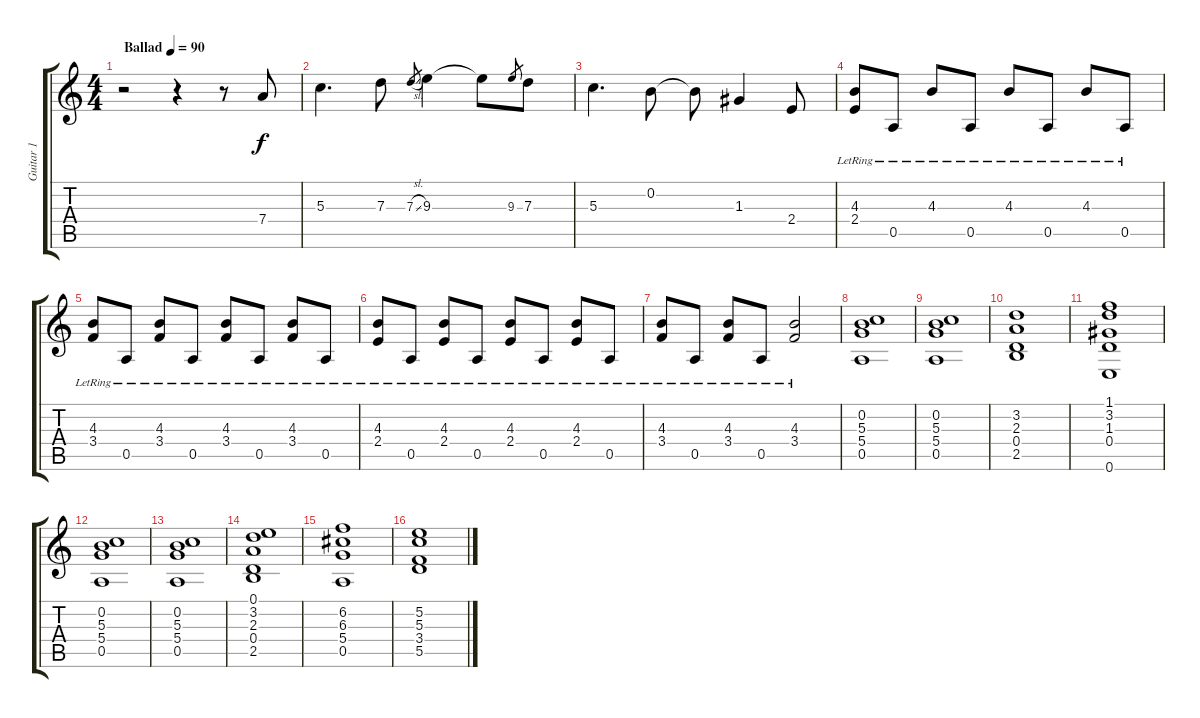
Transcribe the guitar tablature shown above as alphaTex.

\track ("Guitar 1" "Guitar 1") {instrument acousticguitarnylon}
\staff {score tabs}
\tuning (E4 B3 G3 D3 A2 E2) {hide}
\ts (4 4)
\tempo (90 "Ballad")
\clef g2
\ks c
r.2{dy f instrument acousticguitarnylon} r.4 r.8 7.4.8 |
5.3.4{d} 7.3.8 7.3{sl}.8{gr} 9.3.4 9.3{t}.8 9.3.8{gr} 7.3.8 |
5.3.4{d} 0.2.8 0.2{t}.8 1.3.4 2.4.8 |
(4.3{lr} 2.4{lr}).8 0.5{lr}.8 4.3{lr}.8 0.5{lr}.8 4.3{lr}.8 0.5{lr}.8 4.3{lr}.8 0.5{lr}.8 |
(4.3{lr} 3.4{lr}).8 0.5{lr}.8 (4.3{lr} 3.4{lr}).8 0.5{lr}.8 (4.3{lr} 3.4{lr}).8 0.5{lr}.8 (4.3{lr} 3.4{lr}).8 0.5{lr}.8 |
(4.3{lr} 2.4{lr}).8 0.5{lr}.8 (4.3{lr} 2.4{lr}).8 0.5{lr}.8 (4.3{lr} 2.4{lr}).8 0.5{lr}.8 (4.3{lr} 2.4{lr}).8 0.5{lr}.8 |
(4.3{lr} 3.4{lr}).8 0.5{lr}.8 (4.3{lr} 3.4{lr}).8 0.5{lr}.8 (4.3{lr} 3.4{lr}).2 |
(0.2 5.3 5.4 0.5).1 |
(0.2 5.3 5.4 0.5).1 |
(3.2 2.3 0.4 2.5).1 |
(1.1 3.2 1.3 0.4 0.6).1 |
(0.2 5.3 5.4 0.5).1 |
(0.2 5.3 5.4 0.5).1 |
(0.1 3.2 2.3 0.4 2.5).1 |
(6.2 6.3 5.4 0.5).1 |
(5.2 5.3 3.4 5.5).1
